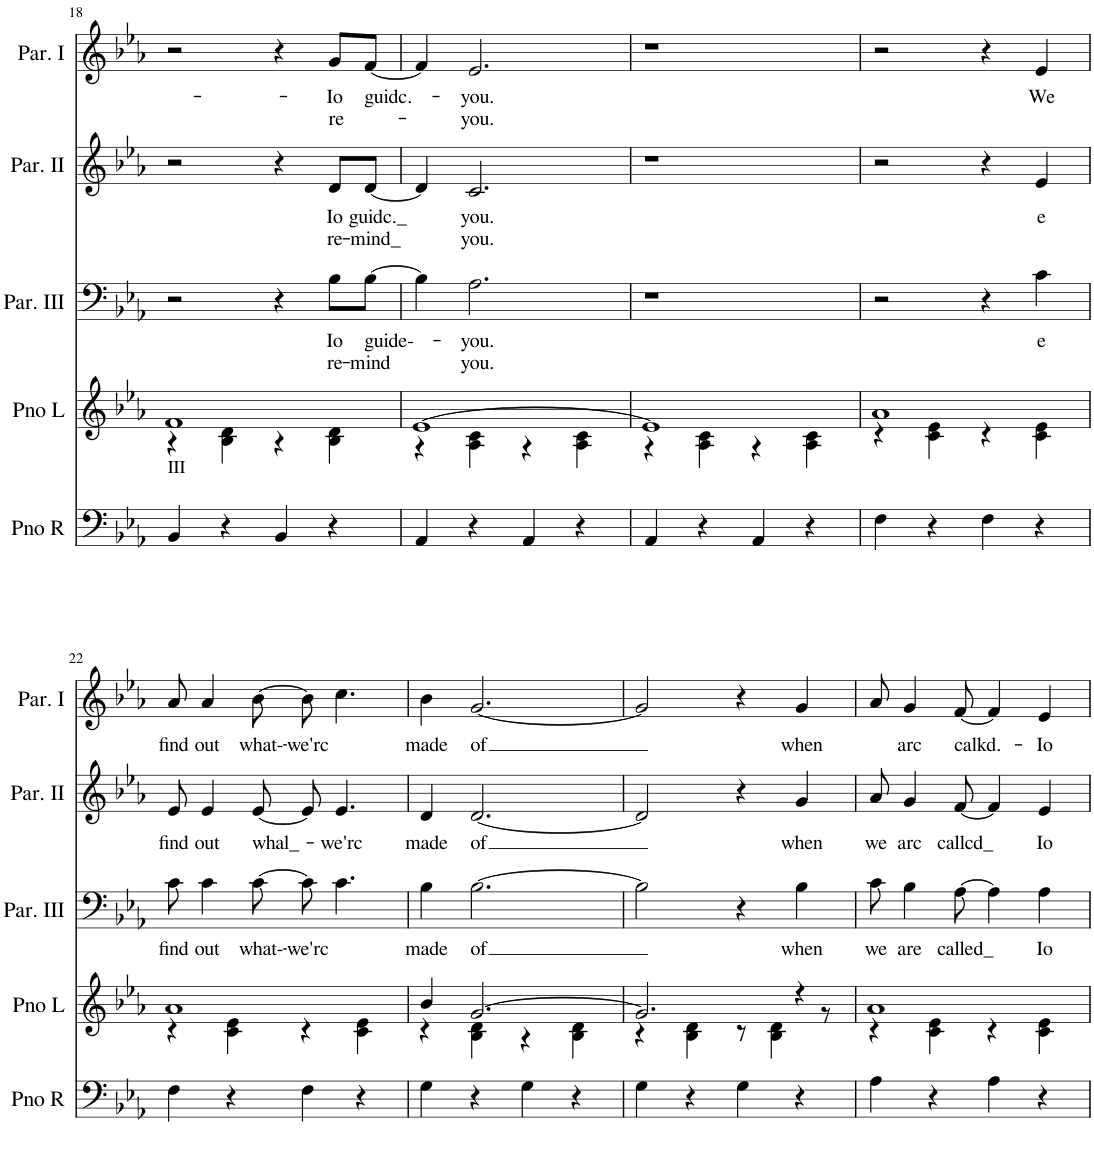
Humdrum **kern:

**kern	**kern	**kern	**text	**text	**kern	**text	**text	**kern	**text	**text
*part5	*part4	*part3	*part3	*part3	*part2	*part2	*part2	*part1	*part1	*part1
*staff5	*staff4	*staff3	*staff3	*staff3	*staff2	*staff2	*staff2	*staff1	*staff1	*staff1
*I"Piano R	*I"Piano L	*I"Part III	*	*	*I"Part II	*	*	*I"Part I	*	*
*I'Pno R	*I'Pno L	*I'Par. III	*	*	*I'Par. II	*	*	*I'Par. I	*	*
!!LO:PB:g=z
*clefF4	*clefG2	*clefF4	*	*	*clefG2	*	*	*clefG2	*	*
*k[b-e-a-]	*k[b-e-a-]	*k[b-e-a-]	*	*	*k[b-e-a-]	*	*	*k[b-e-a-]	*	*
*M2/2	*M2/2	*M2/2	*	*	*M2/2	*	*	*M2/2	*	*
*met(c|)	*met(c|)	*met(c|)	*	*	*met(c|)	*	*	*met(c|)	*	*
=18	=18	=18	=18	=18	=18	=18	=18	=18	=18	=18
*	*^	*	*	*	*	*	*	*	*	*
!LO:TX:a:t=III	!	!	!	!	!	!	!	!	!	!	!
4BB-/	1f	4r	2r	.	.	2r	.	.	2r	.	.
4r	.	4B-\ 4d\	.	.	.	.	.	.	.	.	.
4BB-/	.	4r	4r	.	.	4r	.	.	4r	.	.
!	!	!	!	!LO:LY:b	!LO:LY:b	!	!LO:LY:b	!LO:LY:b	!	!LO:LY:b	!LO:LY:b
4r	.	4B-\ 4d\	8B-\L	Io	re-	8d/L	Io	re-	8g/L	-Io	re-
!	!	!	!	!LO:LY:b	!LO:LY:b	!	!LO:LY:b	!LO:LY:b	!	!LO:LY:b	!
.	.	.	[8B-\J	guide--	-mind	[8d/J	guidc._	-mind_	[8f/J	guidc.-	.
=19	=19	=19	=19	=19	=19	=19	=19	=19	=19	=19	=19
4AA-/	[1e-	4r	4B-\]	.	.	4d/]	.	.	4f/]	.	.
!	!	!	!	!LO:LY:b	!LO:LY:b	!	!LO:LY:b	!LO:LY:b	!	!LO:LY:b	!LO:LY:b
4r	.	4A-\ 4c\	2.A-\	-you.	you.	2.c/	you.	you.	2.e-/	-you.	-you.
4AA-/	.	4r	.	.	.	.	.	.	.	.	.
4r	.	4A-\ 4c\	.	.	.	.	.	.	.	.	.
=20	=20	=20	=20	=20	=20	=20	=20	=20	=20	=20	=20
4AA-/	1e-]	4r	1r	.	.	1r	.	.	1r	.	.
4r	.	4A-\ 4c\	.	.	.	.	.	.	.	.	.
4AA-/	.	4r	.	.	.	.	.	.	.	.	.
4r	.	4A-\ 4c\	.	.	.	.	.	.	.	.	.
=21	=21	=21	=21	=21	=21	=21	=21	=21	=21	=21	=21
4F\	1a-	4r	2r	.	.	2r	.	.	2r	.	.
4r	.	4c\ 4e-\	.	.	.	.	.	.	.	.	.
4F\	.	4r	4r	.	.	4r	.	.	4r	.	.
!	!	!	!	!LO:LY:b	!	!	!LO:LY:b	!	!	!LO:LY:b	!
4r	.	4c\ 4e-\	4c\	e	.	4e-/	e	.	4e-/	We	.
!!LO:LB:g=z
=22	=22	=22	=22	=22	=22	=22	=22	=22	=22	=22	=22
!	!	!	!	!LO:LY:b	!	!	!LO:LY:b	!	!	!LO:LY:b	!
4F\	1a-	4r	8c\	find	.	8e-/	find	.	8a-/	find	.
!	!	!	!	!LO:LY:b	!	!	!LO:LY:b	!	!	!LO:LY:b	!
.	.	.	4c\	out	.	4e-/	out	.	4a-/	out	.
4r	.	4c\ 4e-\	.	.	.	.	.	.	.	.	.
!	!	!	!	!LO:LY:b	!	!	!LO:LY:b	!	!	!LO:LY:b	!
.	.	.	[8c\	what--	.	[8e-/	whal_-	.	[8b-\	what--	.
!	!	!	!	!LO:LY:b	!	!	!	!	!	!LO:LY:b	!
4F\	.	4r	8c\]	-we'rc	.	8e-/]	.	.	8b-\]	-we'rc	.
!	!	!	!	!	!	!	!LO:LY:b	!	!	!	!
.	.	.	4.c\	.	.	4.e-/	-we'rc	.	4.cc\	.	.
4r	.	4c\ 4e-\	.	.	.	.	.	.	.	.	.
=23	=23	=23	=23	=23	=23	=23	=23	=23	=23	=23	=23
!	!	!	!	!LO:LY:b	!	!	!LO:LY:b	!	!	!LO:LY:b	!
4G\	4b-/	4r	4B-\	made	.	4d/	made	.	4b-\	made	.
!	!	!	!	!LO:LY:b	!	!	!LO:LY:b	!	!	!LO:LY:b	!
4r	[2.g/	4B-\ 4d\	[2.B-\	of	.	[2.d/	of	.	[2.g/	of	.
4G\	.	4r	.	.	.	.	.	.	.	.	.
4r	.	4B-\ 4d\	.	.	.	.	.	.	.	.	.
=24	=24	=24	=24	=24	=24	=24	=24	=24	=24	=24	=24
4G\	2.g/]	4r	2B-\]	.	.	2d/]	.	.	2g/]	.	.
4r	.	4B-\ 4d\	.	.	.	.	.	.	.	.	.
4G\	.	8r	4r	.	.	4r	.	.	4r	.	.
.	.	4B-\ 4d\	.	.	.	.	.	.	.	.	.
!	!	!	!	!LO:LY:b	!	!	!LO:LY:b	!	!	!LO:LY:b	!
4r	4r	.	4B-\	when	.	4g/	when	.	4g/	when	.
.	.	8r	.	.	.	.	.	.	.	.	.
=25	=25	=25	=25	=25	=25	=25	=25	=25	=25	=25	=25
!	!	!	!	!LO:LY:b	!	!	!LO:LY:b	!	!	!	!
4A-\	1a-	4r	8c\	we	.	8a-/	we	.	8a-/	.	.
!	!	!	!	!LO:LY:b	!	!	!LO:LY:b	!	!	!LO:LY:b	!
.	.	.	4B-\	are	.	4g/	arc	.	4g/	arc	.
4r	.	4c\ 4e-\	.	.	.	.	.	.	.	.	.
!	!	!	!	!LO:LY:b	!	!	!LO:LY:b	!	!	!LO:LY:b	!
.	.	.	[8A-\	called_	.	[8f/	callcd_	.	[8f/	calkd.-	.
4A-\	.	4r	4A-\]	.	.	4f/]	.	.	4f/]	.	.
!	!	!	!	!LO:LY:b	!	!	!LO:LY:b	!	!	!LO:LY:b	!
4r	.	4c\ 4e-\	4A-\	Io	.	4e-/	Io	.	4e-/	-Io	.
*	*v	*v	*	*	*	*	*	*	*	*	*
=	=	=	=	=	=	=	=	=	=	=
*-	*-	*-	*-	*-	*-	*-	*-	*-	*-	*-
